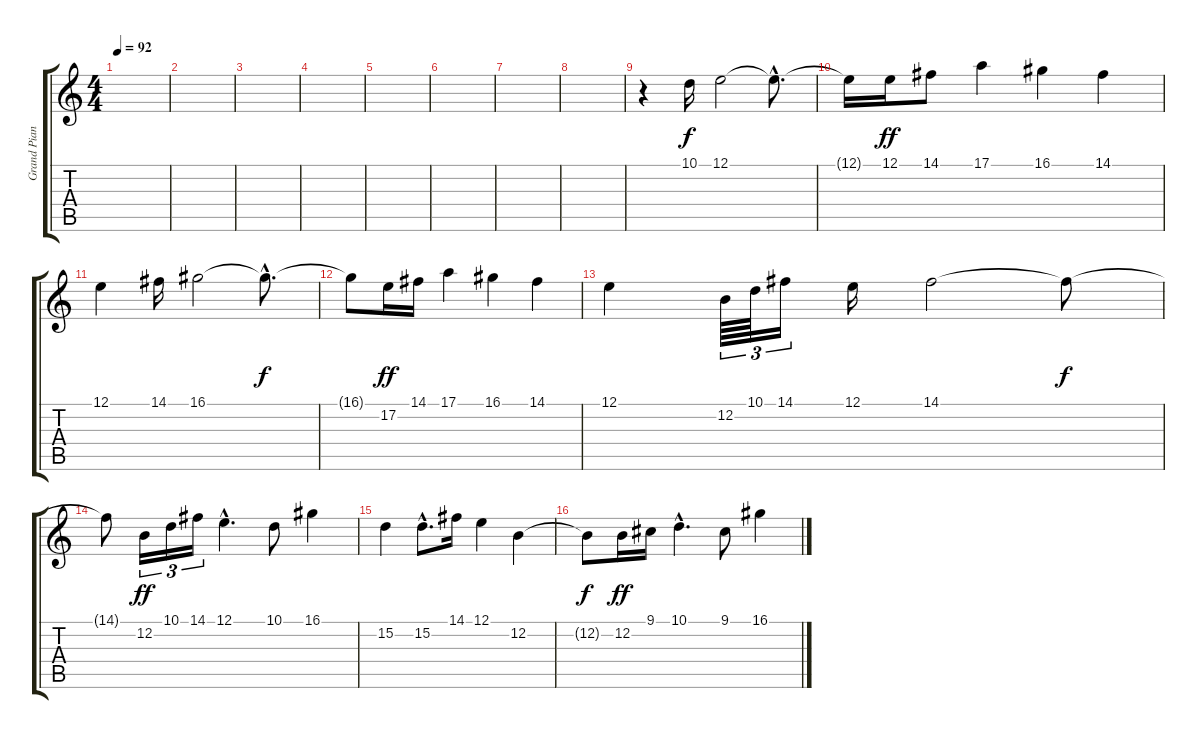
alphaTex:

\track ("Grand Piano" "Grand Pian") {instrument acousticgrandpiano}
\staff {score tabs}
\tuning (E4 B3 G3 D3 A2 E2) {hide}
\ts (4 4)
\tempo 92
\clef g2
\ks c
|
|
|
|
|
|
|
|
r.4 10.1.16 12.1.2 12.1{hac t}.8{d dy f} |
12.1{t}.16 12.1.16{dy ff} 14.1.8 17.1.4 16.1.4 14.1.4 |
12.1.4 14.1.16 16.1.2 16.1{hac t}.8{d dy f} |
16.1{t}.8 17.2.16{dy ff} 14.1.16 17.1.4 16.1.4 14.1.4 |
12.1.4 12.2.64{tu (3 2)} 10.1.64{tu (3 2)} 14.1.16{tu (3 2)} 12.1.16 14.1.2 14.1{t}.8{dy f} |
14.1{t}.8 12.2.16{tu (3 2) dy ff} 10.1.16{tu (3 2)} 14.1.16{tu (3 2)} 12.1{hac}.4{d} 10.1.8 16.1.4 |
15.2.4 15.2{hac}.8{d} 14.1.16 12.1.4 12.2.4 |
12.2{t}.8{dy f} 12.2.16{dy ff} 9.1.16 10.1{hac}.4{d} 9.1.8 16.1.4
